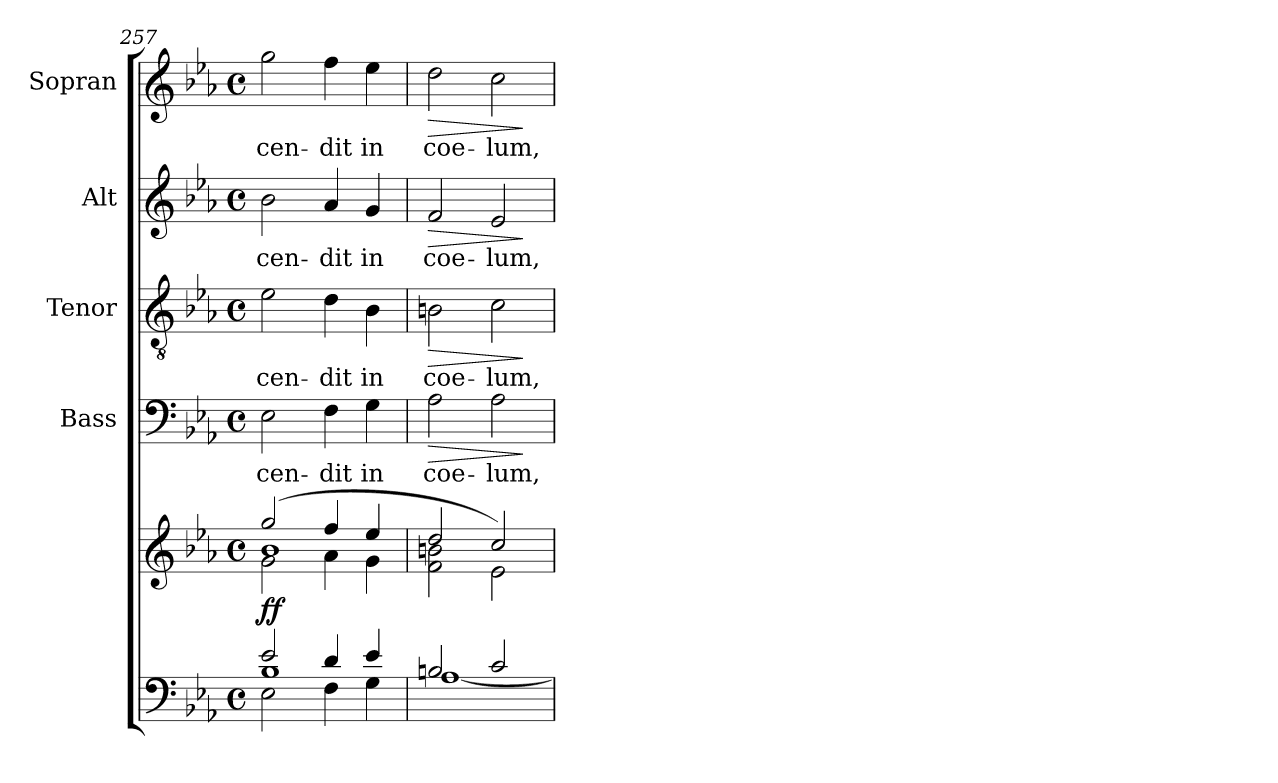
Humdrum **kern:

**kern	**kern	**dynam	**kern	**text	**dynam	**kern	**text	**dynam	**kern	**text	**dynam	**kern	**text	**dynam
*part5	*part5	*part5	*part4	*part4	*part4	*part3	*part3	*part3	*part2	*part2	*part2	*part1	*part1	*part1
*staff6	*staff5	*staff5/6	*staff4	*staff4	*staff4	*staff3	*staff3	*staff3	*staff2	*staff2	*staff2	*staff1	*staff1	*staff1
*	*	*	*I"Bass	*	*	*I"Tenor	*	*	*I"Alt	*	*	*I"Sopran	*	*
*	*	*	*I'B.	*	*	*I'T.	*	*	*I'A.	*	*	*I'S.	*	*
!!LO:PB:g=z
*clefF4	*clefG2	*	*clefF4	*	*	*clefGv2	*	*	*clefG2	*	*	*clefG2	*	*
*k[b-e-a-]	*k[b-e-a-]	*	*k[b-e-a-]	*	*	*k[b-e-a-]	*	*	*k[b-e-a-]	*	*	*k[b-e-a-]	*	*
*E-:	*E-:	*	*E-:	*	*	*E-:	*	*	*E-:	*	*	*E-:	*	*
*M4/4	*M4/4	*	*M4/4	*	*	*M4/4	*	*	*M4/4	*	*	*M4/4	*	*
*met(c)	*met(c)	*	*met(c)	*	*	*met(c)	*	*	*met(c)	*	*	*met(c)	*	*
=257	=257	=257	=257	=257	=257	=257	=257	=257	=257	=257	=257	=257	=257	=257
*^	*^	*	*	*	*	*	*	*	*	*	*	*	*	*
*	*^	*	*^	*	*	*	*	*	*	*	*	*	*	*	*	*
!	!	!	!	!	!	!LO:DY:b	!	!LO:LY:b	!	!	!LO:LY:b	!	!	!LO:LY:b	!	!	!LO:LY:b	!
2e-/	2E-\	1B-	(2gg/	2g\	1b-	ff	2E-\	-cen-	.	2e-\	-cen-	.	2b-\	-cen-	.	2gg\	-cen-	.
!	!	!	!	!	!	!	!	!LO:LY:b	!	!	!LO:LY:b	!	!	!LO:LY:b	!	!	!LO:LY:b	!
4d/	4F\	.	4ff/	4a-\	.	.	4F\	-dit	.	4d\	-dit	.	4a-/	-dit	.	4ff\	-dit	.
!	!	!	!	!	!	!	!	!LO:LY:b	!	!	!LO:LY:b	!	!	!LO:LY:b	!	!	!LO:LY:b	!
4e-/	4G\	.	4ee-/	4g\	.	.	4G\	in	.	4B-\	in	.	4g/	in	.	4ee-\	in	.
*	*v	*v	*	*	*	*	*	*	*	*	*	*	*	*	*	*	*	*
*	*	*	*v	*v	*	*	*	*	*	*	*	*	*	*	*	*	*
=258	=258	=258	=258	=258	=258	=258	=258	=258	=258	=258	=258	=258	=258	=258	=258	=258
!	!	!	!	!	!	!LO:LY:b	!LO:HP:b	!	!LO:LY:b	!LO:HP:b	!	!LO:LY:b	!LO:HP:b	!	!LO:LY:b	!LO:HP:b
2Bn/	[<1A-	2dd/	2f\ 2bn\	.	2A-\	coe-	>	2Bn\	coe-	>	2f/	coe-	>	2dd\	coe-	>
!	!	!	!	!	!	!LO:LY:b	!	!	!LO:LY:b	!	!	!LO:LY:b	!	!	!LO:LY:b	!
2c/	.	2cc/)	2e-\	.	2A-\	-lum,	.	2c\	-lum,	.	2e-/	-lum,	.	2cc\	-lum,	.
*v	*v	*	*	*	*	*	*	*	*	*	*	*	*	*	*	*
*	*v	*v	*	*	*	*	*	*	*	*	*	*	*	*	*
.	.	.	.	.	]	.	.	]	.	.	]	.	.	]
=	=	=	=	=	=	=	=	=	=	=	=	=	=	=
*-	*-	*-	*-	*-	*-	*-	*-	*-	*-	*-	*-	*-	*-	*-
